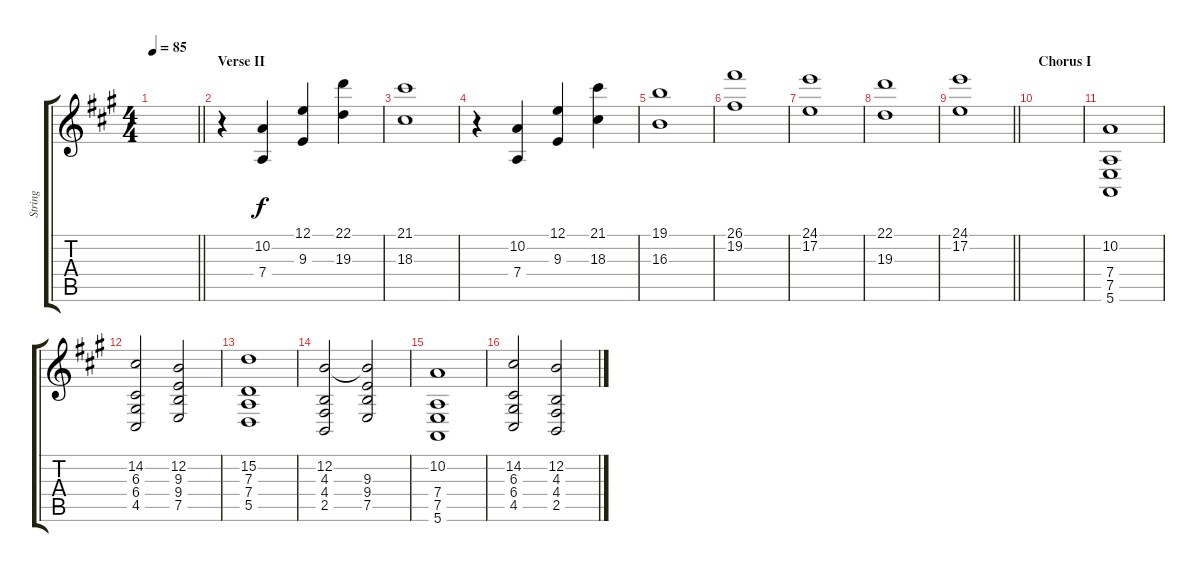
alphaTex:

\track ("String" "String") {instrument stringensemble2}
\staff {score tabs}
\tuning (E4 B3 G3 D3 A2 E2) {hide}
\ts (4 4)
\tempo 85
\clef g2
\barLineRight lightlight
\ks a
|
\section ("" "Verse II")
r.4{volume 12} (10.2 7.4).4 (12.1 9.3).4 (22.1 19.3).4 |
(21.1 18.3).1 |
r.4 (10.2 7.4).4 (12.1 9.3).4 (21.1 18.3).4 |
(19.1 16.3).1 |
(26.1 19.2).1 |
(24.1 17.2).1 |
(22.1 19.3).1 |
\barLineRight lightlight
(24.1 17.2).1 |
\section ("" "Chorus I")
|
(10.2 7.4 7.5 5.6).1 |
(14.2 6.3 6.4 4.5).2 (12.2 9.3 9.4 7.5).2 |
(15.2 7.3 7.4 5.5).1 |
(12.2 4.3 4.4 2.5).2 (12.2{t} 9.3 9.4 7.5).2 |
(10.2 7.4 7.5 5.6).1 |
(14.2 6.3 6.4 4.5).2 (12.2 4.3 4.4 2.5).2
